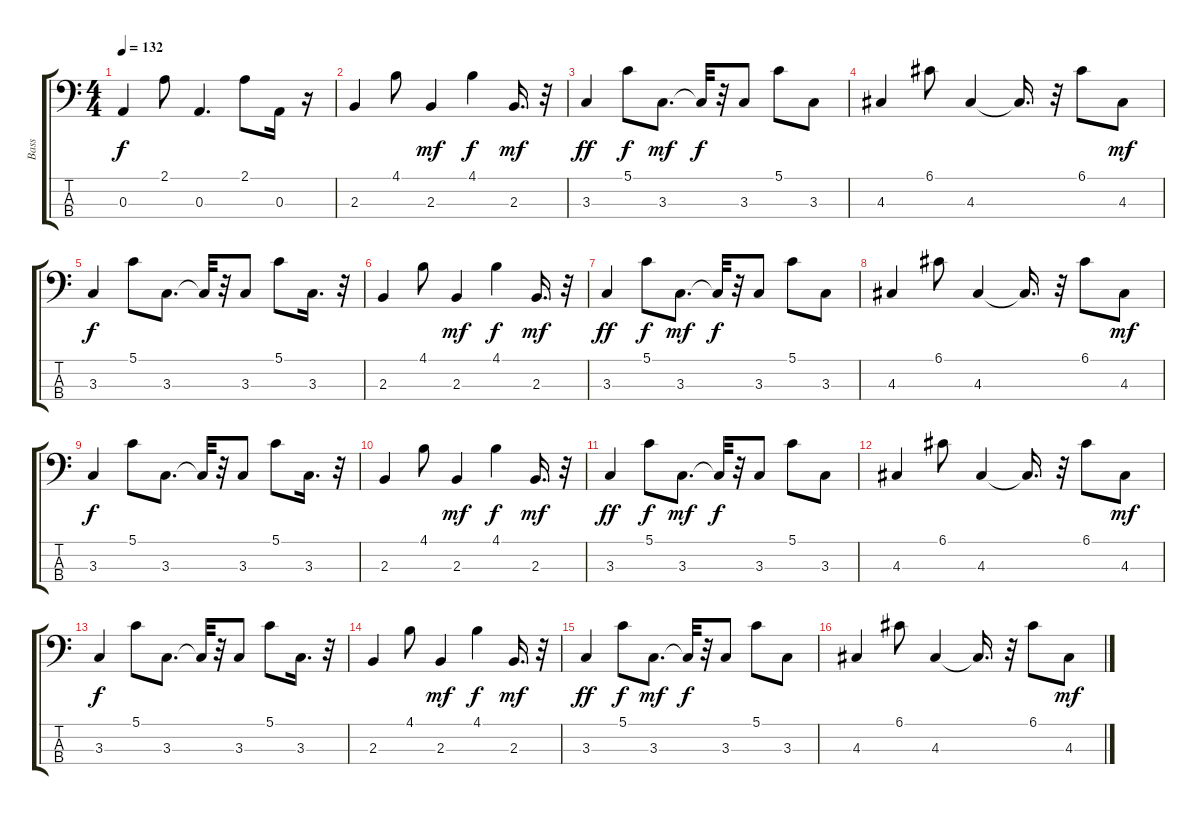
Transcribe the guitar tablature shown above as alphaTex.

\track ("Bass" "Bass") {instrument acousticbass}
\staff {score tabs}
\tuning (G2 D2 A1 E1) {hide}
\ts (4 4)
\tempo 132
\clef f4
\ks c
0.3.4{dy f} 2.1.8 0.3.4{d} 2.1.8 0.3.16 r.16 |
2.3.4 4.1.8 2.3.4{dy mf} 4.1.4{dy f} 2.3.16{d dy mf} r.32 |
3.3.4{dy ff} 5.1.8{dy f} 3.3.8{d dy mf} 3.3{t}.32{dy f} r.32 3.3.8 5.1.8 3.3.8 |
4.3.4 6.1.8 4.3.4 4.3{t}.16{d} r.32 6.1.8 4.3.8{dy mf} |
3.3.4{dy f} 5.1.8 3.3.8{d} 3.3{t}.32 r.32 3.3.8 5.1.8 3.3.16{d} r.32 |
2.3.4 4.1.8 2.3.4{dy mf} 4.1.4{dy f} 2.3.16{d dy mf} r.32 |
3.3.4{dy ff} 5.1.8{dy f} 3.3.8{d dy mf} 3.3{t}.32{dy f} r.32 3.3.8 5.1.8 3.3.8 |
4.3.4 6.1.8 4.3.4 4.3{t}.16{d} r.32 6.1.8 4.3.8{dy mf} |
3.3.4{dy f} 5.1.8 3.3.8{d} 3.3{t}.32 r.32 3.3.8 5.1.8 3.3.16{d} r.32 |
2.3.4 4.1.8 2.3.4{dy mf} 4.1.4{dy f} 2.3.16{d dy mf} r.32 |
3.3.4{dy ff} 5.1.8{dy f} 3.3.8{d dy mf} 3.3{t}.32{dy f} r.32 3.3.8 5.1.8 3.3.8 |
4.3.4 6.1.8 4.3.4 4.3{t}.16{d} r.32 6.1.8 4.3.8{dy mf} |
3.3.4{dy f} 5.1.8 3.3.8{d} 3.3{t}.32 r.32 3.3.8 5.1.8 3.3.16{d} r.32 |
2.3.4 4.1.8 2.3.4{dy mf} 4.1.4{dy f} 2.3.16{d dy mf} r.32 |
3.3.4{dy ff} 5.1.8{dy f} 3.3.8{d dy mf} 3.3{t}.32{dy f} r.32 3.3.8 5.1.8 3.3.8 |
4.3.4 6.1.8 4.3.4 4.3{t}.16{d} r.32 6.1.8 4.3.8{dy mf}
